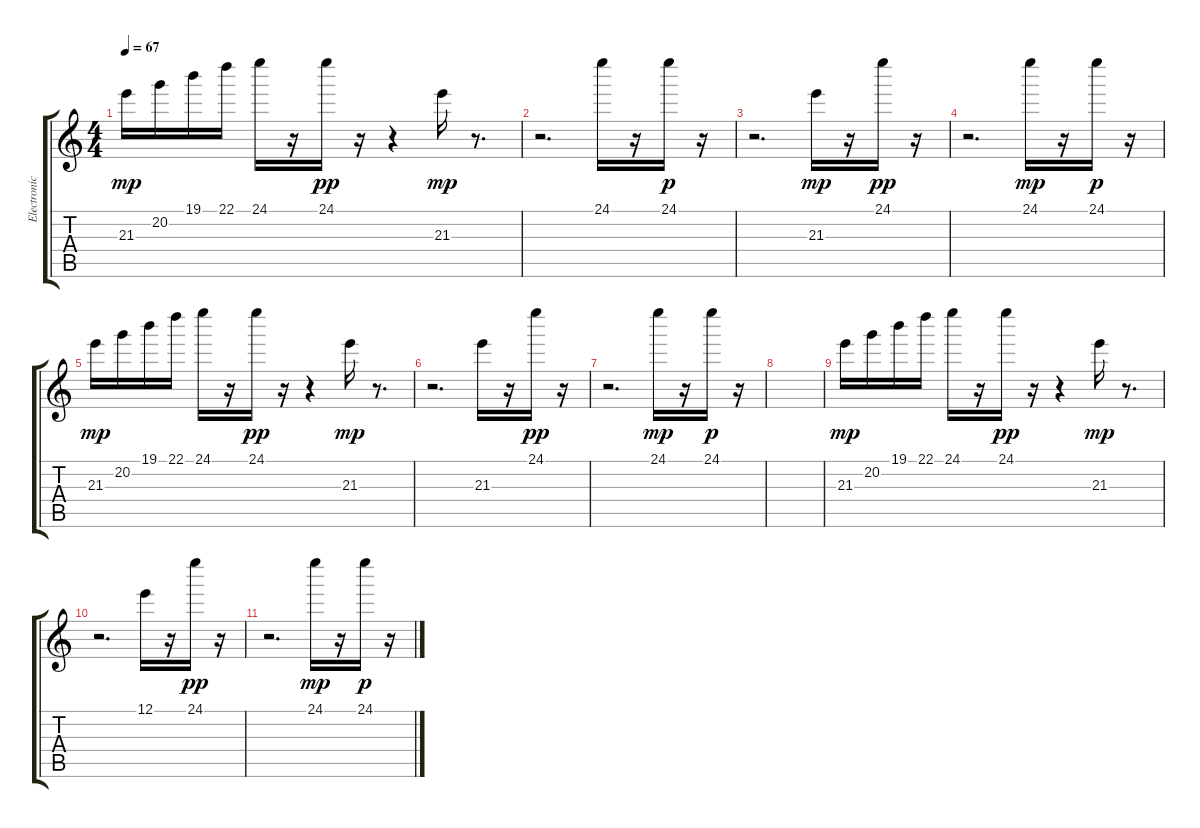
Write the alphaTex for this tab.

\track ("Electronica" "Electronic") {instrument electricguitarclean}
\staff {score tabs}
\tuning (E4 B3 G3 D3 A2 E2) {hide}
\ts (4 4)
\tempo 67
\clef g2
\ks c
21.3.16{dy mp} 20.2.16 19.1.16 22.1.16 24.1.16 r.16 24.1.16{dy pp} r.16 r.4 21.3.16{dy mp} r.8{d} |
r.2{d} 24.1.16 r.16 24.1.16{dy p} r.16 |
r.2{d} 21.3.16{dy mp} r.16 24.1.16{dy pp} r.16 |
r.2{d} 24.1.16{dy mp} r.16 24.1.16{dy p} r.16 |
21.3.16{dy mp} 20.2.16 19.1.16 22.1.16 24.1.16 r.16 24.1.16{dy pp} r.16 r.4 21.3.16{dy mp} r.8{d} |
r.2{d} 21.3.16 r.16 24.1.16{dy pp} r.16 |
r.2{d} 24.1.16{dy mp} r.16 24.1.16{dy p} r.16 |
|
21.3.16{dy mp} 20.2.16 19.1.16 22.1.16 24.1.16 r.16 24.1.16{dy pp} r.16 r.4 21.3.16{dy mp} r.8{d} |
r.2{d} 12.1.16 r.16 24.1.16{dy pp} r.16 |
r.2{d} 24.1.16{dy mp} r.16 24.1.16{dy p} r.16
